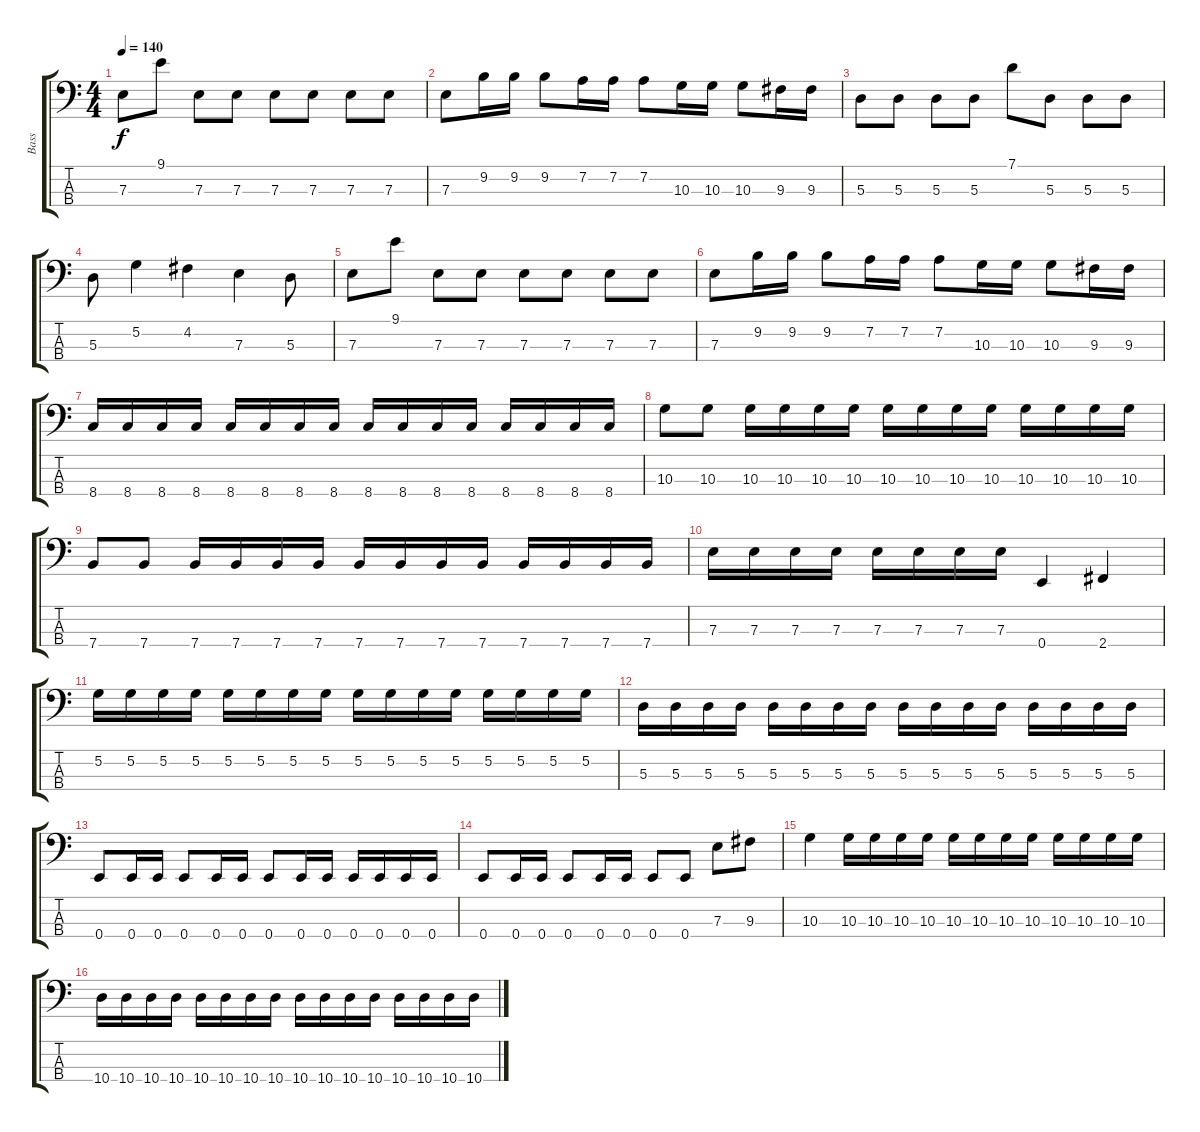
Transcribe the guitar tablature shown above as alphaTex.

\track ("Bass" "Bass") {instrument slapbass1}
\staff {score tabs}
\tuning (G2 D2 A1 E1) {hide}
\ts (4 4)
\tempo 140
\clef f4
\ks c
7.3.8{dy f} 9.1.8 7.3.8 7.3.8 7.3.8 7.3.8 7.3.8 7.3.8 |
7.3.8 9.2.16 9.2.16 9.2.8 7.2.16 7.2.16 7.2.8 10.3.16 10.3.16 10.3.8 9.3.16 9.3.16 |
5.3.8 5.3.8 5.3.8 5.3.8 7.1.8 5.3.8 5.3.8 5.3.8 |
5.3.8 5.2.4 4.2.4 7.3.4 5.3.8 |
7.3.8 9.1.8 7.3.8 7.3.8 7.3.8 7.3.8 7.3.8 7.3.8 |
7.3.8 9.2.16 9.2.16 9.2.8 7.2.16 7.2.16 7.2.8 10.3.16 10.3.16 10.3.8 9.3.16 9.3.16 |
8.4.16 8.4.16 8.4.16 8.4.16 8.4.16 8.4.16 8.4.16 8.4.16 8.4.16 8.4.16 8.4.16 8.4.16 8.4.16 8.4.16 8.4.16 8.4.16 |
10.3.8 10.3.8 10.3.16 10.3.16 10.3.16 10.3.16 10.3.16 10.3.16 10.3.16 10.3.16 10.3.16 10.3.16 10.3.16 10.3.16 |
7.4.8 7.4.8 7.4.16 7.4.16 7.4.16 7.4.16 7.4.16 7.4.16 7.4.16 7.4.16 7.4.16 7.4.16 7.4.16 7.4.16 |
7.3.16 7.3.16 7.3.16 7.3.16 7.3.16 7.3.16 7.3.16 7.3.16 0.4.4 2.4.4 |
5.2.16 5.2.16 5.2.16 5.2.16 5.2.16 5.2.16 5.2.16 5.2.16 5.2.16 5.2.16 5.2.16 5.2.16 5.2.16 5.2.16 5.2.16 5.2.16 |
5.3.16 5.3.16 5.3.16 5.3.16 5.3.16 5.3.16 5.3.16 5.3.16 5.3.16 5.3.16 5.3.16 5.3.16 5.3.16 5.3.16 5.3.16 5.3.16 |
0.4.8 0.4.16 0.4.16 0.4.8 0.4.16 0.4.16 0.4.8 0.4.16 0.4.16 0.4.16 0.4.16 0.4.16 0.4.16 |
0.4.8 0.4.16 0.4.16 0.4.8 0.4.16 0.4.16 0.4.8 0.4.8 7.3.8 9.3.8 |
10.3.4 10.3.16 10.3.16 10.3.16 10.3.16 10.3.16 10.3.16 10.3.16 10.3.16 10.3.16 10.3.16 10.3.16 10.3.16 |
10.4.16 10.4.16 10.4.16 10.4.16 10.4.16 10.4.16 10.4.16 10.4.16 10.4.16 10.4.16 10.4.16 10.4.16 10.4.16 10.4.16 10.4.16 10.4.16
